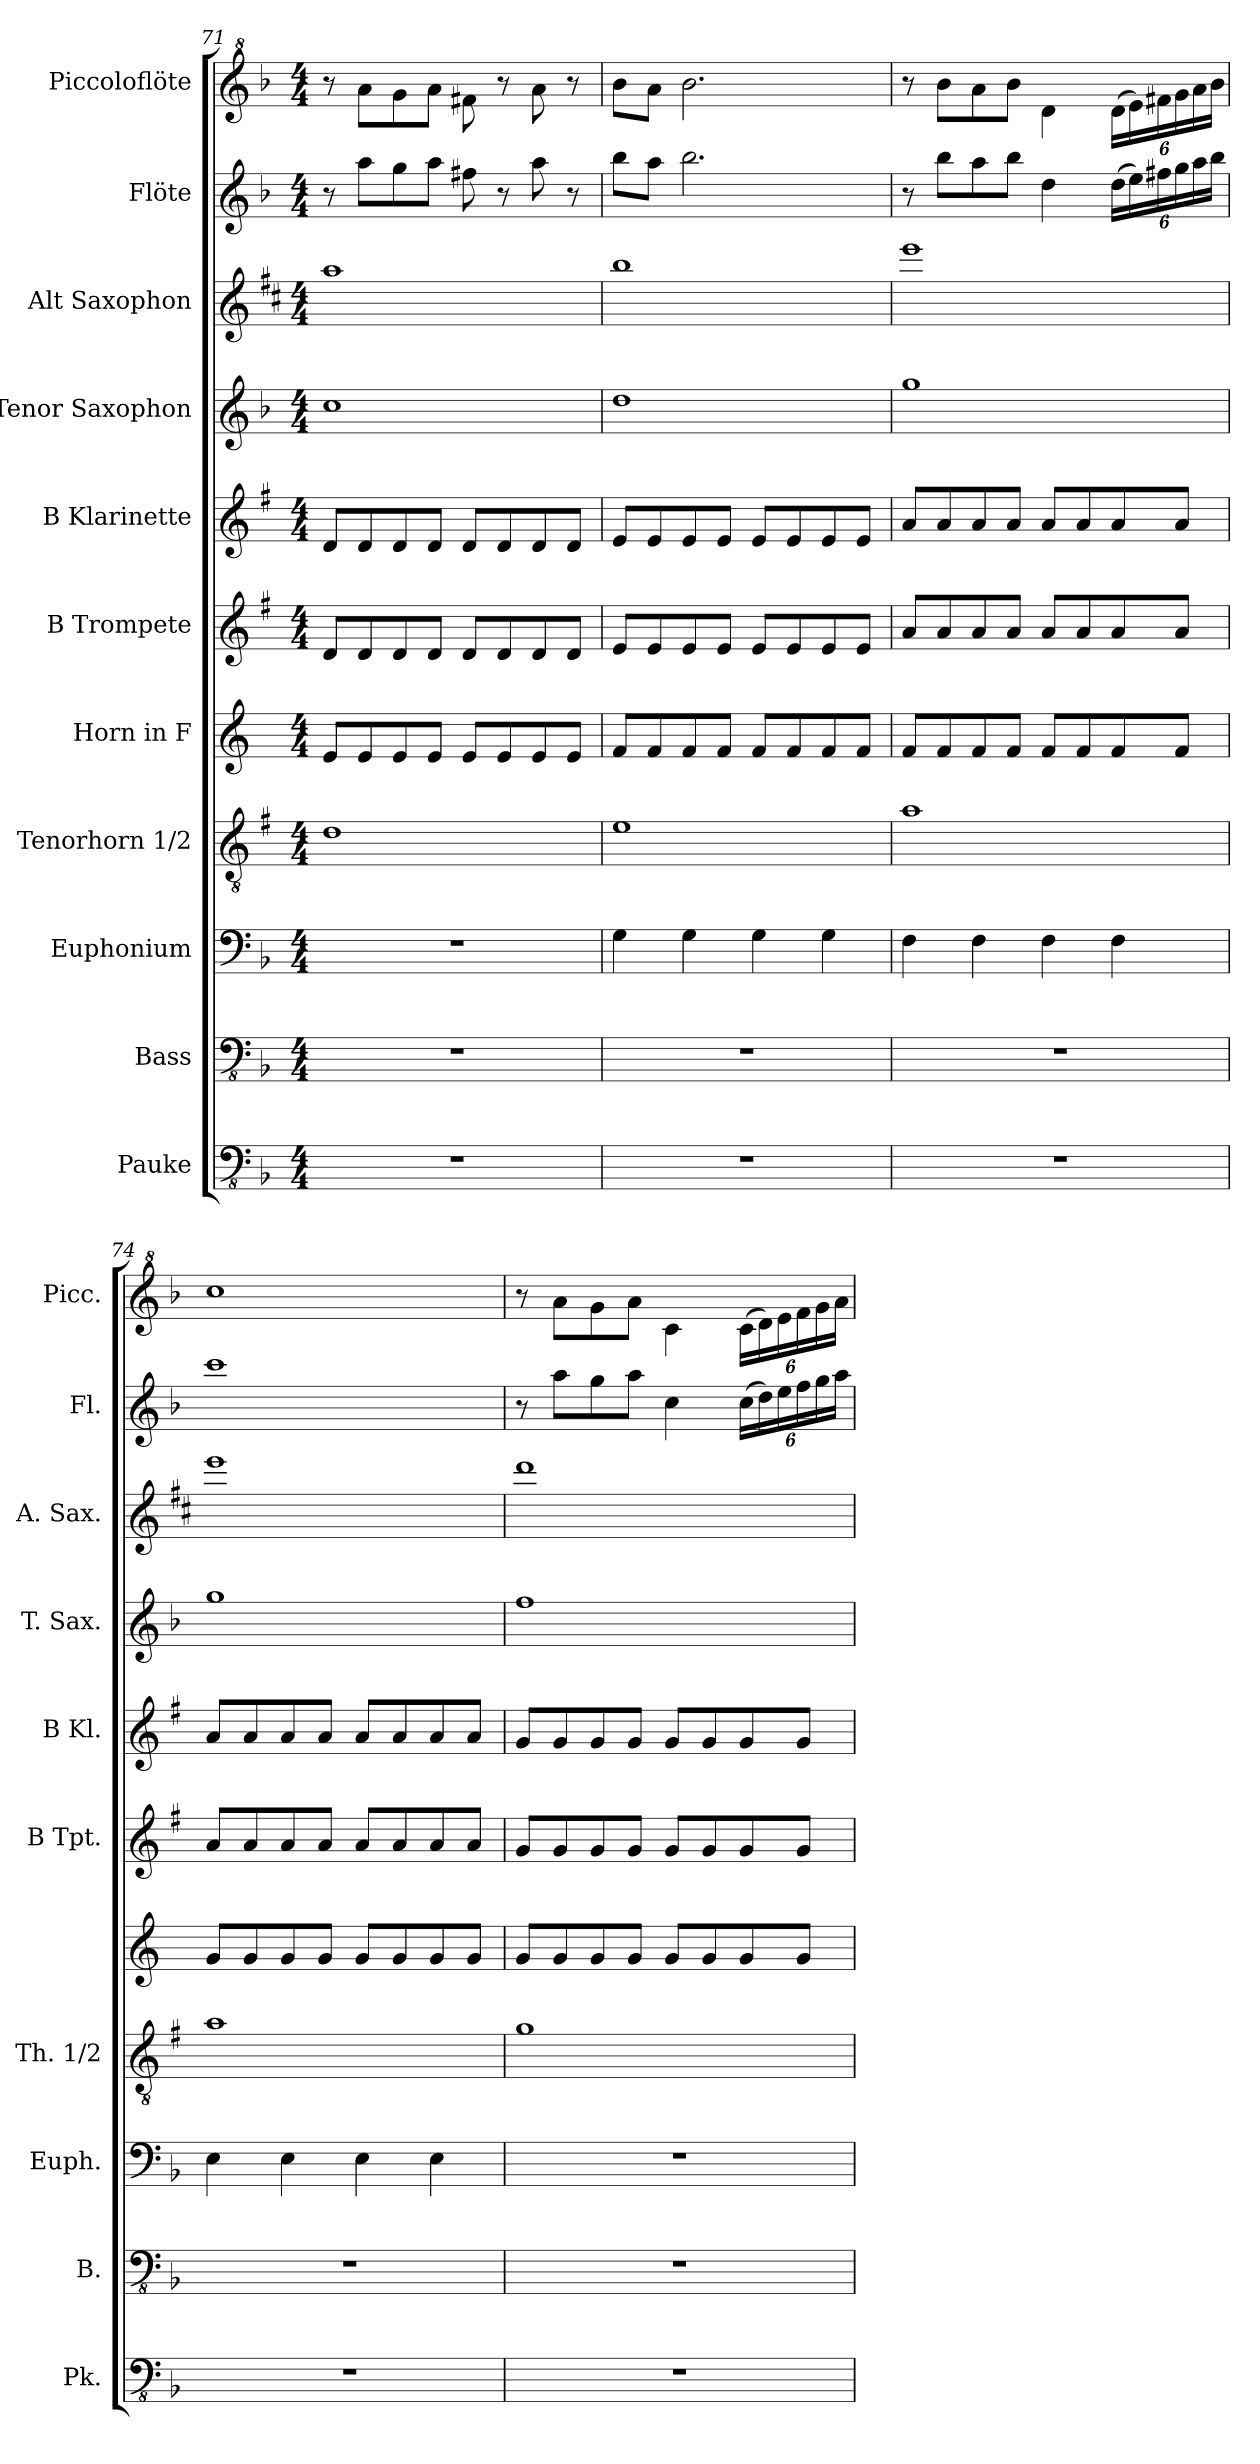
**kern	**kern	**kern	**kern	**kern	**kern	**kern	**kern	**kern	**kern	**kern
*part11	*part10	*part9	*part8	*part7	*part6	*part5	*part4	*part3	*part2	*part1
*staff11	*staff10	*staff9	*staff8	*staff7	*staff6	*staff5	*staff4	*staff3	*staff2	*staff1
*I"Pauke	*I"Bass	*I"Euphonium	*I"Tenorhorn 1/2	*I"Horn in F	*I"B Trompete	*I"B Klarinette	*I"Tenor Saxophon	*I"Alt Saxophon	*I"Flöte	*I"Piccoloflöte
*I'Pk.	*I'B.	*I'Euph.	*I'Th. 1/2	*	*I'B Tpt.	*I'B Kl.	*I'T. Sax.	*I'A. Sax.	*I'Fl.	*I'Picc.
*clefFv4	*clefFv4	*clefF4	*clefGv2	*clefG2	*clefG2	*clefG2	*clefG2	*clefG2	*clefG2	*clefG^2
*	*	*	*ITrd1c2	*ITrd4c7	*ITrd1c2	*ITrd1c2	*ITrd8c14	*ITrd5c9	*	*ITrd-7c-12
*k[b-]	*k[b-]	*k[b-]	*k[b-]	*k[b-]	*k[b-]	*k[b-]	*k[b-]	*k[b-]	*k[b-]	*k[b-]
*M4/4	*M4/4	*M4/4	*M4/4	*M4/4	*M4/4	*M4/4	*M4/4	*M4/4	*M4/4	*M4/4
=71	=71	=71	=71	=71	=71	=71	=71	=71	=71	=71
1r	1r	1r	1c	8A/L	8c/L	8c/L	1c	1cc	8r	8r
.	.	.	.	8A/	8c/	8c/	.	.	8aa\L	8aaa\L
.	.	.	.	8A/	8c/	8c/	.	.	8gg\	8ggg\
.	.	.	.	8A/J	8c/J	8c/J	.	.	8aa\J	8aaa\J
.	.	.	.	8A/L	8c/L	8c/L	.	.	8ff#X\	8fff#X\
.	.	.	.	8A/	8c/	8c/	.	.	8r	8r
.	.	.	.	8A/	8c/	8c/	.	.	8aa\	8aaa\
.	.	.	.	8A/J	8c/J	8c/J	.	.	8r	8r
=72	=72	=72	=72	=72	=72	=72	=72	=72	=72	=72
1r	1r	4G\	1d	8B-/L	8d/L	8d/L	1d	1dd	8bb-\L	8bbb-\L
.	.	.	.	8B-/	8d/	8d/	.	.	8aa\J	8aaa\J
.	.	4G\	.	8B-/	8d/	8d/	.	.	2.bb-\	2.bbb-\
.	.	.	.	8B-/J	8d/J	8d/J	.	.	.	.
.	.	4G\	.	8B-/L	8d/L	8d/L	.	.	.	.
.	.	.	.	8B-/	8d/	8d/	.	.	.	.
.	.	4G\	.	8B-/	8d/	8d/	.	.	.	.
.	.	.	.	8B-/J	8d/J	8d/J	.	.	.	.
!!LO:PB:g=z
=73	=73	=73	=73	=73	=73	=73	=73	=73	=73	=73
1r	1r	4F\	1g	8B-/L	8g/L	8g/L	1g	1gg	8r	8r
.	.	.	.	8B-/	8g/	8g/	.	.	8bb-\L	8bbb-\L
.	.	4F\	.	8B-/	8g/	8g/	.	.	8aa\	8aaa\
.	.	.	.	8B-/J	8g/J	8g/J	.	.	8bb-\J	8bbb-\J
.	.	4F\	.	8B-/L	8g/L	8g/L	.	.	4dd\	4ddd\
.	.	.	.	8B-/	8g/	8g/	.	.	.	.
*	*	*	*	*	*	*	*	*	*Xbrackettup	*Xbrackettup
.	.	4F\	.	8B-/	8g/	8g/	.	.	(24dd\LL	(24ddd\LL
.	.	.	.	.	.	.	.	.	24ee\)	24eee\)
.	.	.	.	.	.	.	.	.	24ff#X\	24fff#X\
.	.	.	.	8B-/J	8g/J	8g/J	.	.	24gg\	24ggg\
.	.	.	.	.	.	.	.	.	24aa\	24aaa\
.	.	.	.	.	.	.	.	.	24bb-\JJ	24bbb-\JJ
=74	=74	=74	=74	=74	=74	=74	=74	=74	=74	=74
1r	1r	4E\	1g	8c/L	8g/L	8g/L	1g	1gg	1ccc	1cccc
.	.	.	.	8c/	8g/	8g/	.	.	.	.
.	.	4E\	.	8c/	8g/	8g/	.	.	.	.
.	.	.	.	8c/J	8g/J	8g/J	.	.	.	.
.	.	4E\	.	8c/L	8g/L	8g/L	.	.	.	.
.	.	.	.	8c/	8g/	8g/	.	.	.	.
.	.	4E\	.	8c/	8g/	8g/	.	.	.	.
.	.	.	.	8c/J	8g/J	8g/J	.	.	.	.
=75	=75	=75	=75	=75	=75	=75	=75	=75	=75	=75
1r	1r	1r	1f	8c/L	8f/L	8f/L	1f	1ff	8r	8r
.	.	.	.	8c/	8f/	8f/	.	.	8aa\L	8aaa\L
.	.	.	.	8c/	8f/	8f/	.	.	8gg\	8ggg\
.	.	.	.	8c/J	8f/J	8f/J	.	.	8aa\J	8aaa\J
.	.	.	.	8c/L	8f/L	8f/L	.	.	4cc\	4ccc\
.	.	.	.	8c/	8f/	8f/	.	.	.	.
.	.	.	.	8c/	8f/	8f/	.	.	(24cc\LL	(24ccc\LL
.	.	.	.	.	.	.	.	.	24dd\)	24ddd\)
.	.	.	.	.	.	.	.	.	24ee\	24eee\
.	.	.	.	8c/J	8f/J	8f/J	.	.	24ff\	24fff\
.	.	.	.	.	.	.	.	.	24gg\	24ggg\
.	.	.	.	.	.	.	.	.	24aa\JJ	24aaa\JJ
=	=	=	=	=	=	=	=	=	=	=
*-	*-	*-	*-	*-	*-	*-	*-	*-	*-	*-
